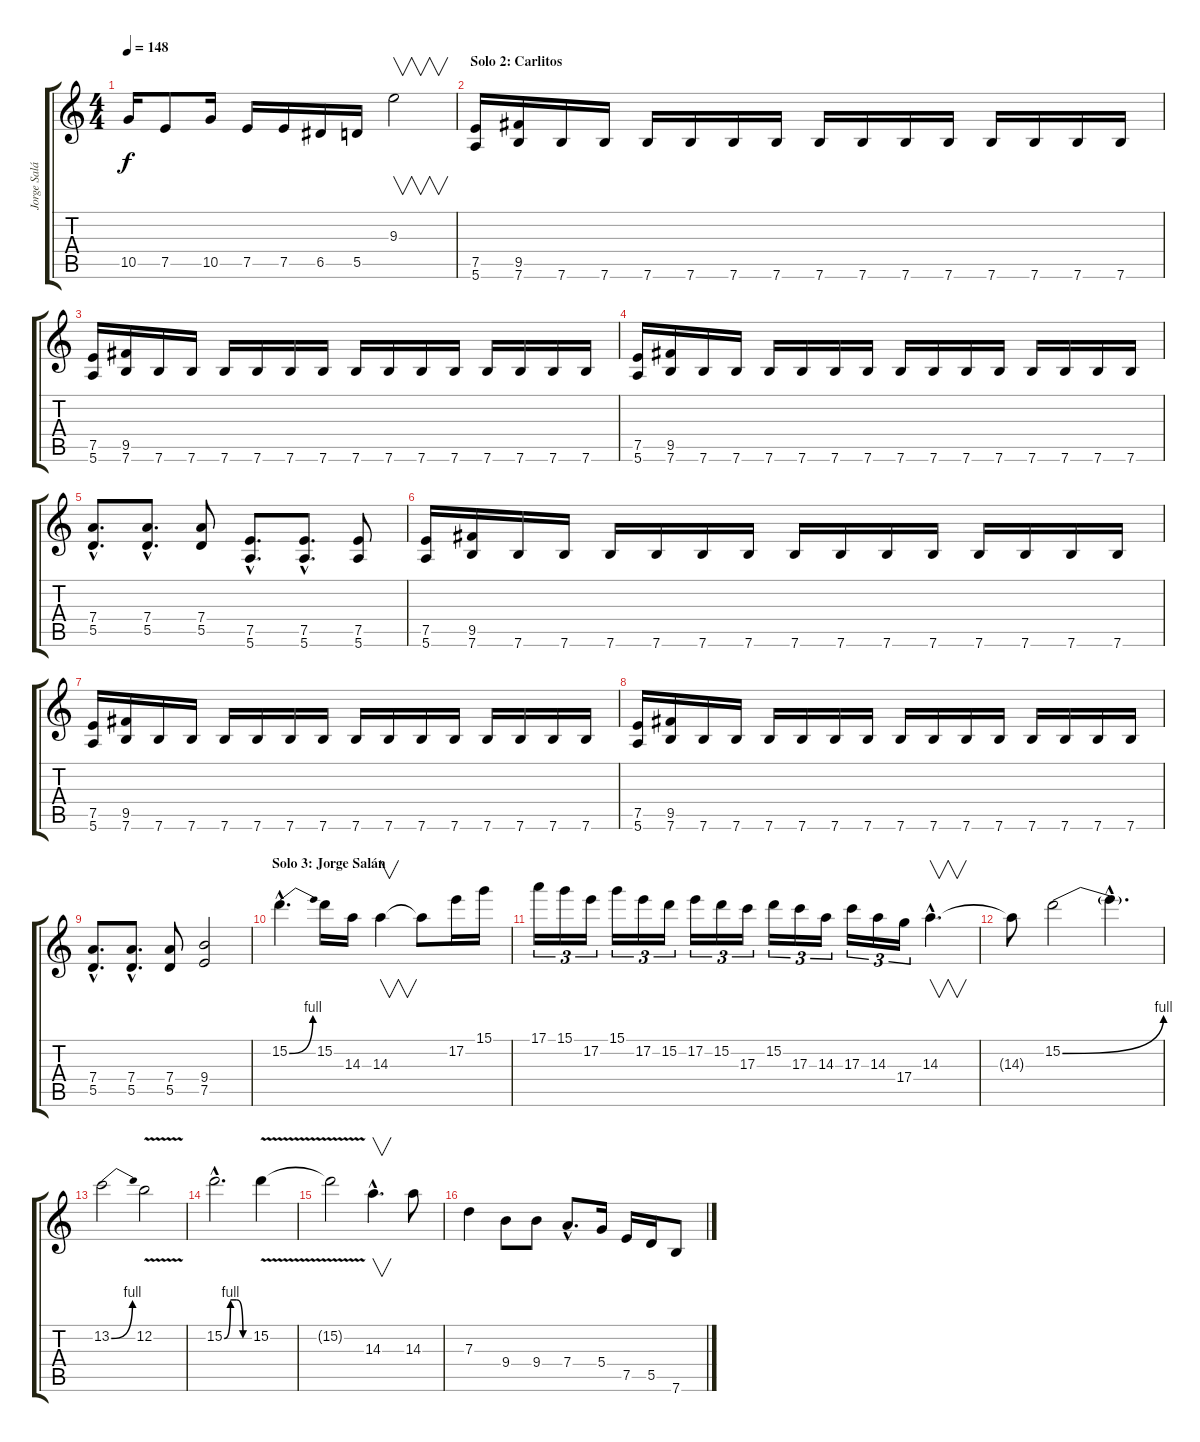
\track ("Jorge Salán" "Jorge Salá") {instrument distortionguitar}
\staff {score tabs}
\tuning (E4 B3 G3 D3 A2 E2) {hide}
\ts (4 4)
\tempo 148
\clef g2
\ks c
10.5.16{dy f} 7.5.8 10.5.16 7.5.16 7.5.16 6.5.16 5.5.16 9.3.2{v instrument guitarharmonics} |
\section ("" "Solo 2: Carlitos")
(7.5 5.6).16{volume 12 instrument distortionguitar} (9.5 7.6).16 7.6.16 7.6.16 7.6.16 7.6.16 7.6.16 7.6.16 7.6.16 7.6.16 7.6.16 7.6.16 7.6.16 7.6.16 7.6.16 7.6.16 |
(7.5 5.6).16 (9.5 7.6).16 7.6.16 7.6.16 7.6.16 7.6.16 7.6.16 7.6.16 7.6.16 7.6.16 7.6.16 7.6.16 7.6.16 7.6.16 7.6.16 7.6.16 |
(7.5 5.6).16 (9.5 7.6).16 7.6.16 7.6.16 7.6.16 7.6.16 7.6.16 7.6.16 7.6.16 7.6.16 7.6.16 7.6.16 7.6.16 7.6.16 7.6.16 7.6.16 |
(7.4{hac} 5.5{hac}).8{d} (7.4{hac} 5.5{hac}).8{d} (7.4 5.5).8 (7.5{hac} 5.6{hac}).8{d} (7.5{hac} 5.6{hac}).8{d} (7.5 5.6).8 |
(7.5 5.6).16 (9.5 7.6).16 7.6.16 7.6.16 7.6.16 7.6.16 7.6.16 7.6.16 7.6.16 7.6.16 7.6.16 7.6.16 7.6.16 7.6.16 7.6.16 7.6.16 |
(7.5 5.6).16 (9.5 7.6).16 7.6.16 7.6.16 7.6.16 7.6.16 7.6.16 7.6.16 7.6.16 7.6.16 7.6.16 7.6.16 7.6.16 7.6.16 7.6.16 7.6.16 |
(7.5 5.6).16 (9.5 7.6).16 7.6.16 7.6.16 7.6.16 7.6.16 7.6.16 7.6.16 7.6.16 7.6.16 7.6.16 7.6.16 7.6.16 7.6.16 7.6.16 7.6.16 |
(7.4{hac} 5.5{hac}).8{d} (7.4{hac} 5.5{hac}).8{d} (7.4 5.5).8 (9.4 7.5).2 |
\section ("" "Solo 3: Jorge Salán")
15.2{be (bend 0 0 60 4) hac}.4{d volume 16 instrument overdrivenguitar} 15.2.16 14.3.16 14.3.4{v} 14.3{t}.8 17.2.16 15.1.16 |
17.1.16{tu (3 2)} 15.1.16{tu (3 2)} 17.2.16{tu (3 2)} 15.1.16{tu (3 2)} 17.2.16{tu (3 2)} 15.2.16{tu (3 2)} 17.2.16{tu (3 2)} 15.2.16{tu (3 2)} 17.3.16{tu (3 2)} 15.2.16{tu (3 2)} 17.3.16{tu (3 2)} 14.3.16{tu (3 2)} 17.3.16{tu (3 2)} 14.3.16{tu (3 2)} 17.4.16{tu (3 2)} 14.3{hac}.4{v d} |
14.3{t}.8 15.2{be (bend 0 0 60 4)}.2 15.2{hac t}.4{d} |
13.2{be (bend 0 0 60 4)}.2 12.2{v}.2 |
15.2{be (custom 0 0 15 4 30 4 45 0 60 0) hac}.2{d} 15.2{v}.4 |
15.2{t}.2 14.3{hac}.4{v d} 14.3.8 |
7.3.4 9.4.8 9.4.8 7.4{hac}.8{d} 5.4.16 7.5.16 5.5.16 7.6.8
